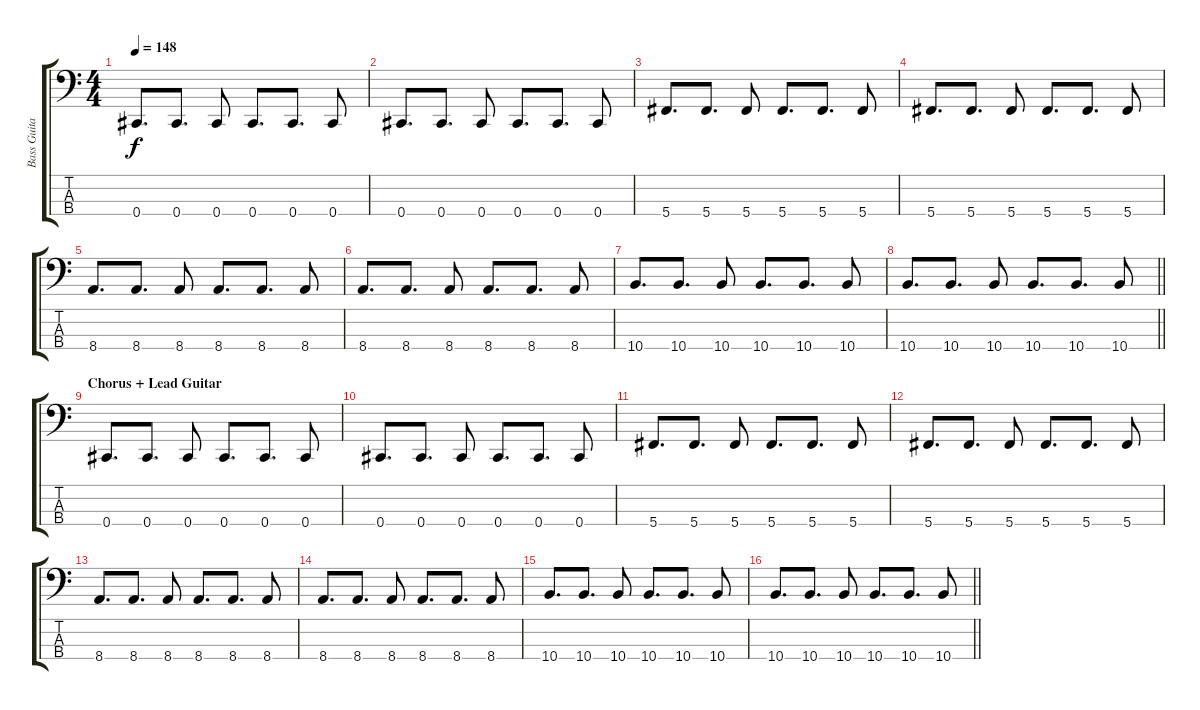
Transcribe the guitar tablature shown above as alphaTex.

\track ("Bass Guitar" "Bass Guita") {instrument electricbasspick}
\staff {score tabs}
\tuning (Gb2 Db2 Ab1 Db1) {hide}
\ts (4 4)
\tempo 148
\clef f4
\ks c
0.4.8{d dy f} 0.4.8{d} 0.4.8 0.4.8{d} 0.4.8{d} 0.4.8 |
0.4.8{d} 0.4.8{d} 0.4.8 0.4.8{d} 0.4.8{d} 0.4.8 |
5.4.8{d} 5.4.8{d} 5.4.8 5.4.8{d} 5.4.8{d} 5.4.8 |
5.4.8{d} 5.4.8{d} 5.4.8 5.4.8{d} 5.4.8{d} 5.4.8 |
8.4.8{d} 8.4.8{d} 8.4.8 8.4.8{d} 8.4.8{d} 8.4.8 |
8.4.8{d} 8.4.8{d} 8.4.8 8.4.8{d} 8.4.8{d} 8.4.8 |
10.4.8{d} 10.4.8{d} 10.4.8 10.4.8{d} 10.4.8{d} 10.4.8 |
\barLineRight lightlight
10.4.8{d} 10.4.8{d} 10.4.8 10.4.8{d} 10.4.8{d} 10.4.8 |
\section ("" "Chorus + Lead Guitar")
0.4.8{d} 0.4.8{d} 0.4.8 0.4.8{d} 0.4.8{d} 0.4.8 |
0.4.8{d} 0.4.8{d} 0.4.8 0.4.8{d} 0.4.8{d} 0.4.8 |
5.4.8{d} 5.4.8{d} 5.4.8 5.4.8{d} 5.4.8{d} 5.4.8 |
5.4.8{d} 5.4.8{d} 5.4.8 5.4.8{d} 5.4.8{d} 5.4.8 |
8.4.8{d} 8.4.8{d} 8.4.8 8.4.8{d} 8.4.8{d} 8.4.8 |
8.4.8{d} 8.4.8{d} 8.4.8 8.4.8{d} 8.4.8{d} 8.4.8 |
10.4.8{d} 10.4.8{d} 10.4.8 10.4.8{d} 10.4.8{d} 10.4.8 |
\barLineRight lightlight
10.4.8{d} 10.4.8{d} 10.4.8 10.4.8{d} 10.4.8{d} 10.4.8
